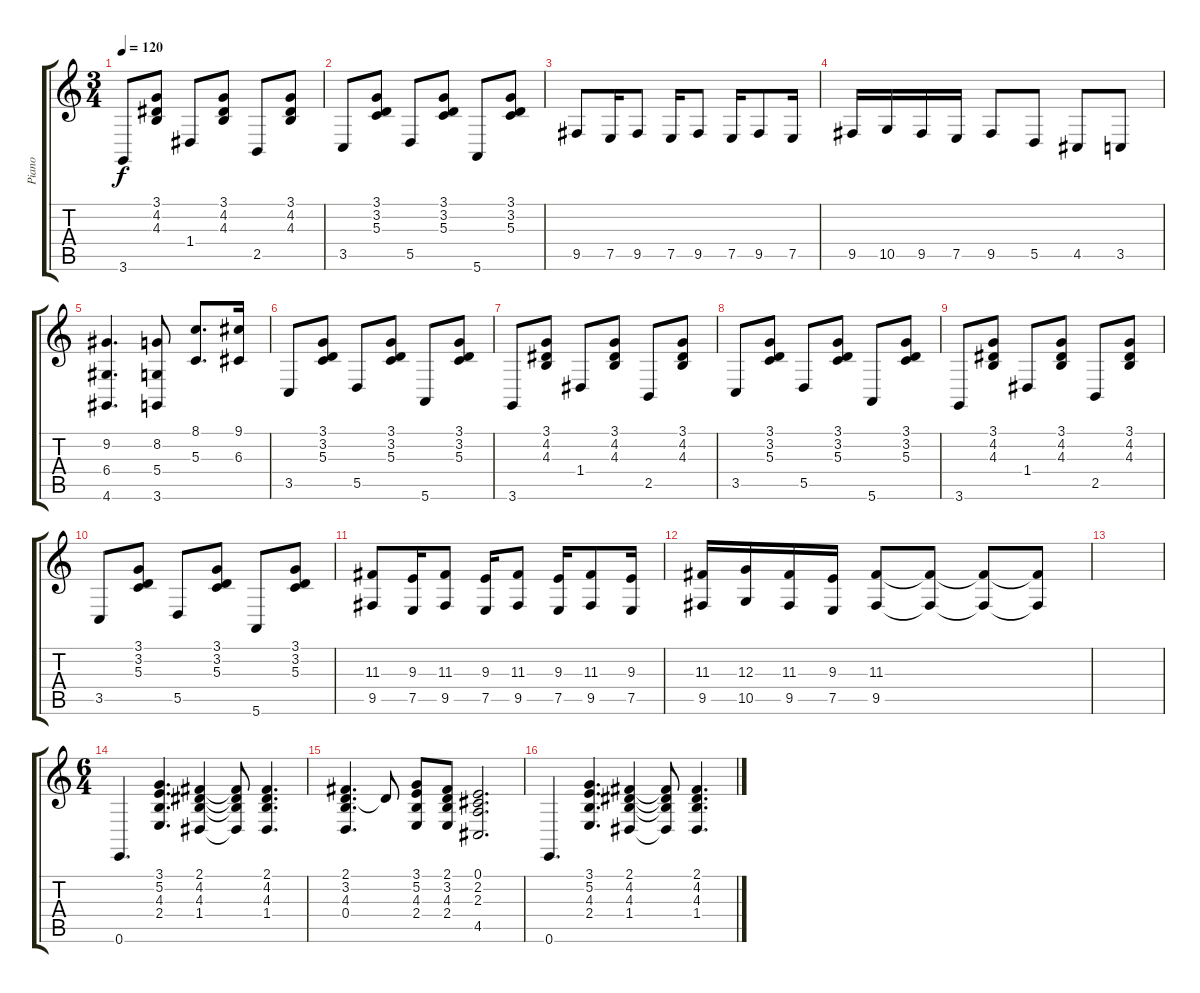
\track ("Piano" "Piano") {instrument electricgrandpiano}
\staff {score tabs}
\tuning (E4 B3 G3 D3 A2 E2) {hide}
\ts (3 4)
\tempo 120
\clef g2
\ks c
3.6.8{dy f} (3.1 4.2 4.3).8 1.4.8 (3.1 4.2 4.3).8 2.5.8 (3.1 4.2 4.3).8 |
3.5.8 (3.1 3.2 5.3).8 5.5.8 (3.1 3.2 5.3).8 5.6.8 (3.1 3.2 5.3).8 |
9.5.8 7.5.16 9.5.8 7.5.16 9.5.8 7.5.16 9.5.8 7.5.16 |
9.5.16 10.5.16 9.5.16 7.5.16 9.5.8 5.5.8 4.5.8 3.5.8 |
(9.2 6.4 4.6).4{d} (8.2 5.4 3.6).8 (8.1 5.3).8{d} (9.1 6.3).16 |
3.5.8 (3.1 3.2 5.3).8 5.5.8 (3.1 3.2 5.3).8 5.6.8 (3.1 3.2 5.3).8 |
3.6.8 (3.1 4.2 4.3).8 1.4.8 (3.1 4.2 4.3).8 2.5.8 (3.1 4.2 4.3).8 |
3.5.8 (3.1 3.2 5.3).8 5.5.8 (3.1 3.2 5.3).8 5.6.8 (3.1 3.2 5.3).8 |
3.6.8 (3.1 4.2 4.3).8 1.4.8 (3.1 4.2 4.3).8 2.5.8 (3.1 4.2 4.3).8 |
3.5.8 (3.1 3.2 5.3).8 5.5.8 (3.1 3.2 5.3).8 5.6.8 (3.1 3.2 5.3).8 |
(11.3 9.5).8 (9.3 7.5).16 (11.3 9.5).8 (9.3 7.5).16 (11.3 9.5).8 (9.3 7.5).16 (11.3 9.5).8 (9.3 7.5).16 |
(11.3 9.5).16 (12.3 10.5).16 (11.3 9.5).16 (9.3 7.5).16 (11.3 9.5).8 (11.3{t} 9.5{t}).8 (11.3{t} 9.5{t}).8 (11.3{t} 9.5{t}).8 |
|
\ts (6 4)
0.6.4{d} (3.1 5.2 4.3 2.4).4{d} (2.1 4.2 4.3 1.4).4 (2.1{t} 4.2{t} 4.3{t} 1.4{t}).8 (2.1 4.2 4.3 1.4).4{d} |
(2.1 3.2 4.3 0.4).4{d} 3.2{t}.8 (3.1 5.2 4.3 2.4).8 (2.1 3.2 4.3 2.4).8 (0.1 2.2 2.3 4.5).2{d} |
0.6.4{d} (3.1 5.2 4.3 2.4).4{d} (2.1 4.2 4.3 1.4).4 (2.1{t} 4.2{t} 4.3{t} 1.4{t}).8 (2.1 4.2 4.3 1.4).4{d}
